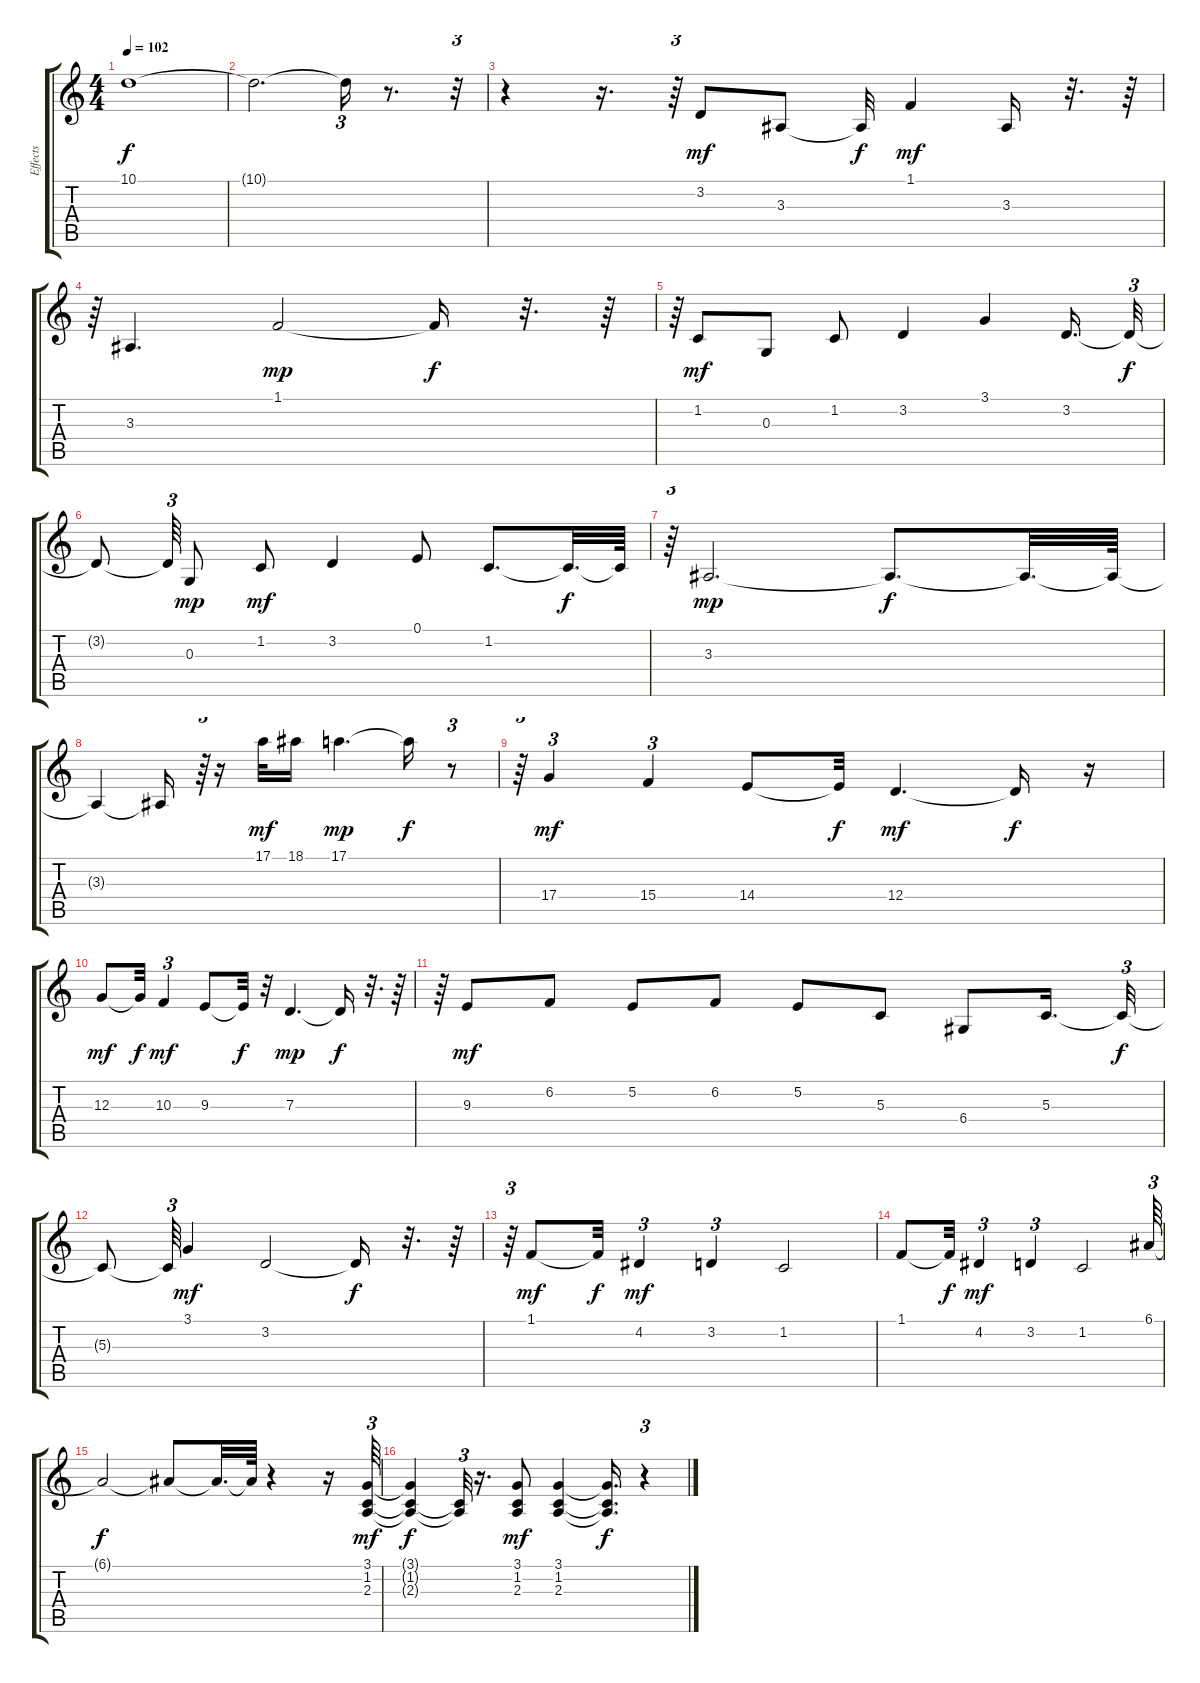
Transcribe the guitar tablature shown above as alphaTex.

\track ("Effects" "Effects") {instrument fx8scifi}
\staff {score tabs}
\tuning (E4 B3 G3 D3 A2 E2) {hide}
\ts (4 4)
\tempo 102
\clef g2
\ks c
10.1{t}.1{dy f} |
10.1{t}.2{d} 10.1{t}.16{tu (3 2)} r.8{d} r.32{tu (3 2)} |
r.4 r.16{d} r.64{tu (3 2)} 3.2.8{dy mf} 3.3.8 3.3{t}.32{dy f} 1.1.4{dy mf} 3.3.16 r.32{d} r.64 |
r.64{tu (3 2)} 3.3.4{d} 1.1.2{dy mp} 1.1{t}.16{dy f} r.32{d} r.64 |
r.64{tu (3 2)} 1.2.8{dy mf} 0.3.8 1.2.8 3.2.4 3.1.4 3.2.16{d} 3.2{t}.32{tu (3 2) dy f} |
3.2{t}.8 3.2{t}.64{tu (3 2)} 0.3.8{dy mp} 1.2.8{dy mf} 3.2.4 0.1.8 1.2.8{d} 1.2{t}.32{d dy f} 1.2{t}.64 |
r.64{tu (3 2)} 3.3.2{d dy mp} 3.3{t}.8{d dy f} 3.3{t}.32{d} 3.3{t}.64 |
3.3{t}.4 3.3{t}.16 r.64{tu (3 2)} r.16 17.1.32{dy mf} 18.1.16 17.1.4{d dy mp} 17.1{t}.16{dy f} r.8{tu (3 2)} |
r.64{tu (3 2)} 17.4.4{tu (3 2) dy mf} 15.4.4{tu (3 2)} 14.4.8 14.4{t}.32{dy f} 12.4.4{d dy mf} 12.4{t}.16{dy f} r.16 |
12.3.8{dy mf} 12.3{t}.32{dy f} 10.3.4{tu (3 2) dy mf} 9.3.8 9.3{t}.32{dy f} r.32 7.3.4{d dy mp} 7.3{t}.16{dy f} r.32{d} r.64 |
r.64{tu (3 2)} 9.3.8{dy mf} 6.2.8 5.2.8 6.2.8 5.2.8 5.3.8 6.4.8 5.3.16{d} 5.3{t}.32{tu (3 2) dy f} |
5.3{t}.8 5.3{t}.64{tu (3 2)} 3.1.4{dy mf} 3.2.2 3.2{t}.16{dy f} r.32{d} r.64 |
r.64{tu (3 2)} 1.1.8{dy mf} 1.1{t}.32{dy f} 4.2.4{tu (3 2) dy mf} 3.2.4{tu (3 2)} 1.2.2 |
1.1.8 1.1{t}.32{dy f} 4.2.4{tu (3 2) dy mf} 3.2.4{tu (3 2)} 1.2.2 6.1.64{tu (3 2)} |
6.1{t}.2{dy f} 6.1{t}.8 6.1{t}.32{d} 6.1{t}.64 r.4 r.16 (3.1 1.2 2.3).64{tu (3 2) dy mf} |
(3.1{t} 1.2{t} 2.3{t}).4{dy f} (1.2{t} 2.3{t}).32{tu (3 2)} r.16{d} (3.1 1.2 2.3).8{dy mf} (3.1 1.2 2.3).4 (3.1{t} 1.2{t} 2.3{t}).16{d dy f} r.4{tu (3 2)}
